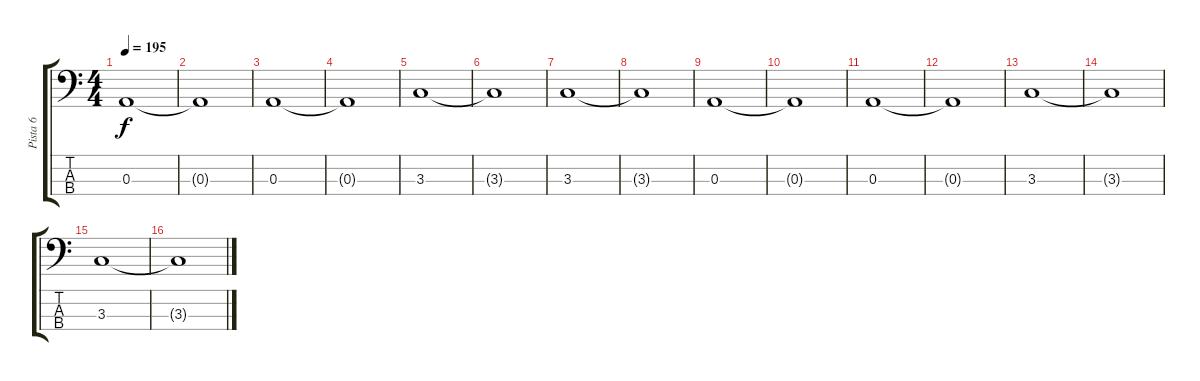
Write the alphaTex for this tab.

\track ("Pista 6" "Pista 6") {instrument electricbassfinger}
\staff {score tabs}
\tuning (G2 D2 A1 E1) {hide}
\ts (4 4)
\tempo 195
\clef f4
\ks c
0.3.1{dy f} |
0.3{t}.1 |
0.3.1 |
0.3{t}.1 |
3.3.1 |
3.3{t}.1 |
3.3.1 |
3.3{t}.1 |
0.3.1 |
0.3{t}.1 |
0.3.1 |
0.3{t}.1 |
3.3.1 |
3.3{t}.1 |
3.3.1 |
3.3{t}.1
